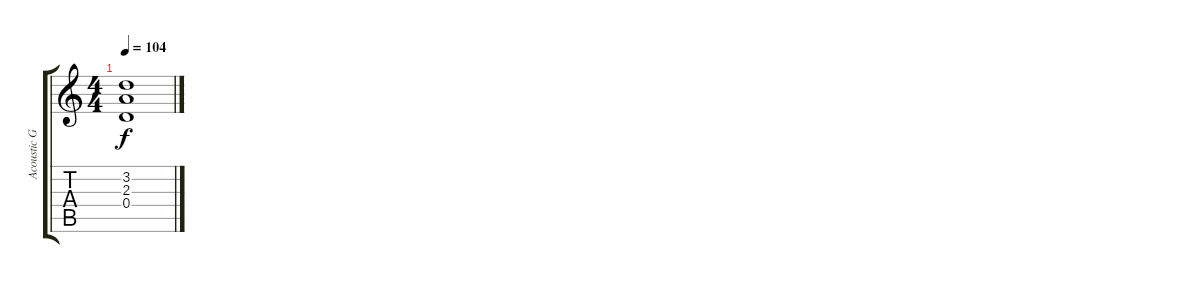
\track ("Acoustic Guitar" "Acoustic G") {instrument acousticguitarsteel}
\staff {score tabs}
\tuning (E4 B3 G3 D3 A2 E2) {hide}
\ts (4 4)
\tempo 104
\clef g2
\ks c
(3.2{t} 2.3{t} 0.4{t}).1{dy f}
